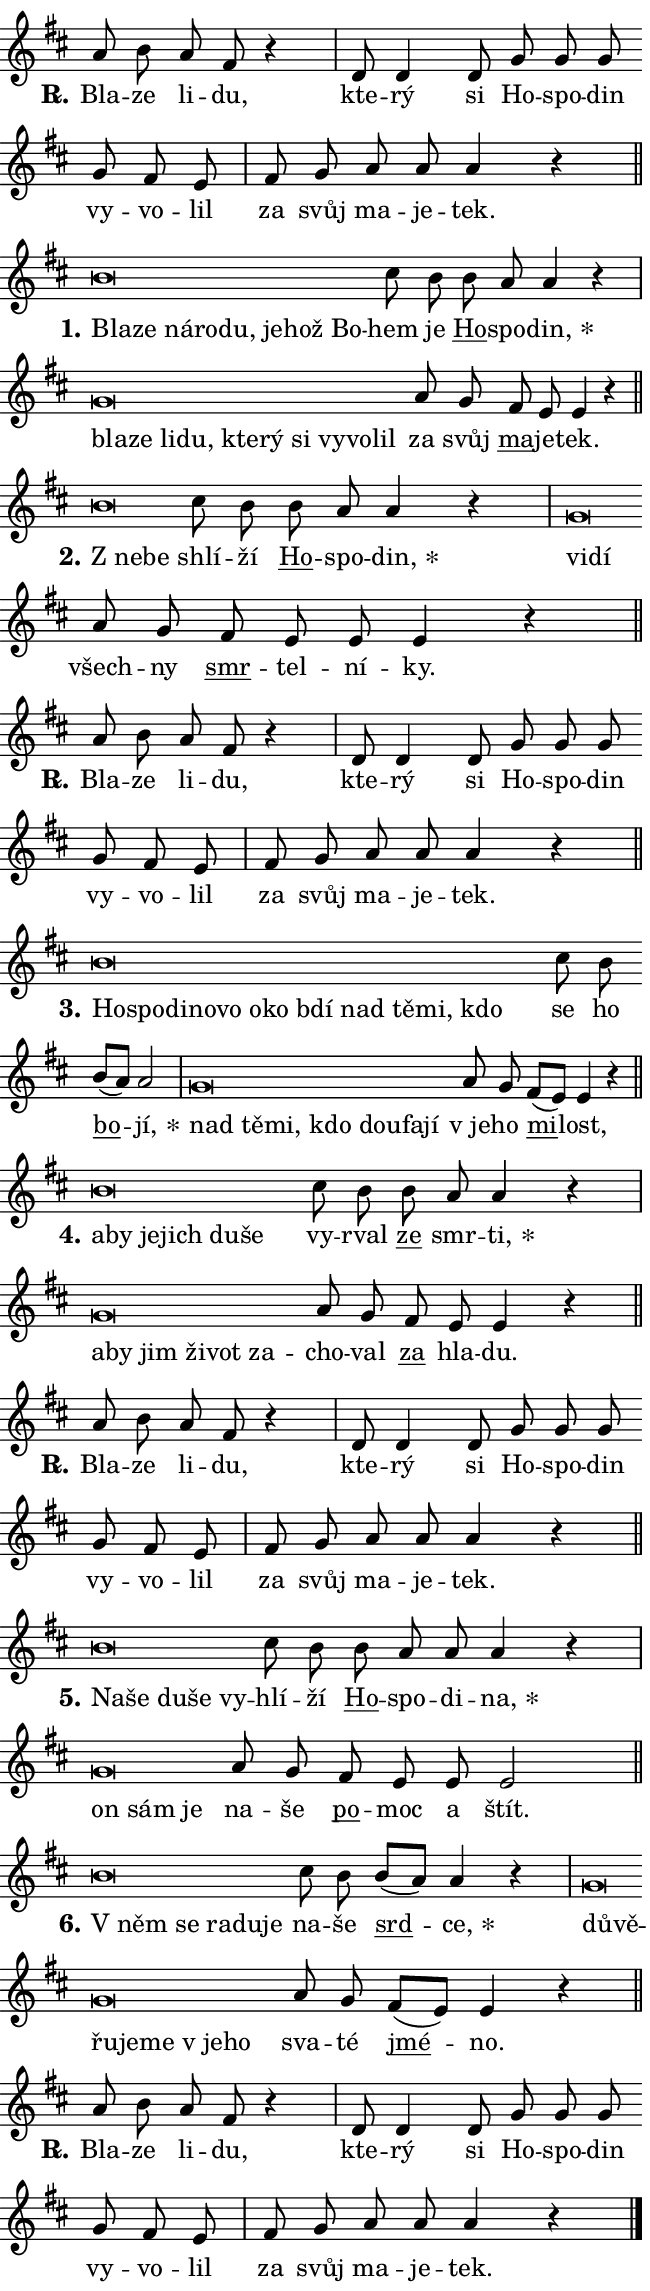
\version "2.24.0"
\header { tagline = "" }
\paper {
  indent = 0\cm
  top-margin = 0\cm
  right-margin = 0.13\cm % to fit lyric hyphens
  bottom-margin = 0\cm
  left-margin = 0\cm
  paper-width = 11\cm
  page-breaking = #ly:one-page-breaking
  system-system-spacing.basic-distance = #11
  score-system-spacing.basic-distance = #11
  ragged-last = ##f
}


%% Author: Thomas Morley
%% https://lists.gnu.org/archive/html/lilypond-user/2020-05/msg00002.html
#(define (line-position grob)
"Returns position of @var[grob} in current system:
   @code{'start}, if at first time-step
   @code{'end}, if at last time-step
   @code{'middle} otherwise
"
  (let* ((col (ly:item-get-column grob))
         (ln (ly:grob-object col 'left-neighbor))
         (rn (ly:grob-object col 'right-neighbor))
         (col-to-check-left (if (ly:grob? ln) ln col))
         (col-to-check-right (if (ly:grob? rn) rn col))
         (break-dir-left
           (and
             (ly:grob-property col-to-check-left 'non-musical #f)
             (ly:item-break-dir col-to-check-left)))
         (break-dir-right
           (and
             (ly:grob-property col-to-check-right 'non-musical #f)
             (ly:item-break-dir col-to-check-right))))
        (cond ((eqv? 1 break-dir-left) 'start)
              ((eqv? -1 break-dir-right) 'end)
              (else 'middle))))

#(define (tranparent-at-line-position vctor)
  (lambda (grob)
  "Relying on @code{line-position} select the relevant enry from @var{vctor}.
Used to determine transparency,"
    (case (line-position grob)
      ((end) (not (vector-ref vctor 0)))
      ((middle) (not (vector-ref vctor 1)))
      ((start) (not (vector-ref vctor 2))))))

noteHeadBreakVisibility =
#(define-music-function (break-visibility)(vector?)
"Makes @code{NoteHead}s transparent relying on @var{break-visibility}"
#{
  \override NoteHead.transparent =
    #(tranparent-at-line-position break-visibility)
#})

#(define delete-ledgers-for-transparent-note-heads
  (lambda (grob)
    "Reads whether a @code{NoteHead} is transparent.
If so this @code{NoteHead} is removed from @code{'note-heads} from
@var{grob}, which is supposed to be @code{LedgerLineSpanner}.
As a result ledgers are not printed for this @code{NoteHead}"
    (let* ((nhds-array (ly:grob-object grob 'note-heads))
           (nhds-list
             (if (ly:grob-array? nhds-array)
                 (ly:grob-array->list nhds-array)
                 '()))
           ;; Relies on the transparent-property being done before
           ;; Staff.LedgerLineSpanner.after-line-breaking is executed.
           ;; This is fragile ...
           (to-keep
             (remove
               (lambda (nhd)
                 (ly:grob-property nhd 'transparent #f))
               nhds-list)))
      ;; TODO find a better method to iterate over grob-arrays, similiar
      ;; to filter/remove etc for lists
      ;; For now rebuilt from scratch
      (set! (ly:grob-object grob 'note-heads)  '())
      (for-each
        (lambda (nhd)
          (ly:pointer-group-interface::add-grob grob 'note-heads nhd))
        to-keep))))

squashNotes = {
  \override NoteHead.X-extent = #'(-0.2 . 0.2)
  \override NoteHead.Y-extent = #'(-0.75 . 0)
  \override NoteHead.stencil =
    #(lambda (grob)
       (let ((pos (ly:grob-property grob 'staff-position)))
         (begin
           (if (< pos -7) (display "ERROR: Lower brevis then expected\n") (display ""))
           (if (<= pos -6) ly:text-interface::print ly:note-head::print))))
}
unSquashNotes = {
  \revert NoteHead.X-extent
  \revert NoteHead.Y-extent
  \revert NoteHead.stencil
}

hideNotes = \noteHeadBreakVisibility #begin-of-line-visible
unHideNotes = \noteHeadBreakVisibility #all-visible

% work-around for resetting accidentals
% https://lilypond.org/doc/v2.23/Documentation/notation/displaying-rhythms#unmetered-music
cadenzaMeasure = {
  \cadenzaOff
  \partial 1024 s1024
  \cadenzaOn
}

#(define-markup-command (accent layout props text) (markup?)
  "Underline accented syllable"
  (interpret-markup layout props
    #{\markup \override #'(offset . 4.3) \underline { #text }#}))

responsum = \markup \concat {
  "R" \hspace #-1.05 \path #0.1 #'((moveto 0 0.07) (lineto 0.9 0.8)) \hspace #0.05 "."
}

spaceSize = #0.6828661417322834 % exact space size for TeX Gyre Schola

\layout {
  \context {
    \Staff
    \remove "Time_signature_engraver"
    \override LedgerLineSpanner.after-line-breaking = #delete-ledgers-for-transparent-note-heads
  }
  \context {
    \Lyrics {
      \override LyricSpace.minimum-distance = \spaceSize
      \override LyricText.font-name = #"TeX Gyre Schola"
      \override LyricText.font-size = 1
      \override StanzaNumber.font-name = #"TeX Gyre Schola Bold"
      \override StanzaNumber.font-size = 1
    }
  }
  \context {
    \Score 
    \override NoteHead.text =
      #(lambda (grob) 
        (let ((pos (ly:grob-property grob 'staff-position)))
          #{\markup {
            \combine
              \halign #-0.55 \raise #(if (= pos -6) 0 0.5) \override #'(thickness . 2) \draw-line #'(3.2 . 0)
              \musicglyph "noteheads.sM1"
          }#}))
  }
}

% magnetic-lyrics.ily
%
%   written by
%     Jean Abou Samra <jean@abou-samra.fr>
%     Werner Lemberg <wl@gnu.org>
%
%   adapted by
%     Jiri Hon <jiri.hon@gmail.com>
%
% Version 2022-Apr-15

% https://www.mail-archive.com/lilypond-user@gnu.org/msg149350.html

#(define (Left_hyphen_pointer_engraver context)
   "Collect syllable-hyphen-syllable occurrences in lyrics and store
them in properties.  This engraver only looks to the left.  For
example, if the lyrics input is @code{foo -- bar}, it does the
following.

@itemize @bullet
@item
Set the @code{text} property of the @code{LyricHyphen} grob between
@q{foo} and @q{bar} to @code{foo}.

@item
Set the @code{left-hyphen} property of the @code{LyricText} grob with
text @q{foo} to the @code{LyricHyphen} grob between @q{foo} and
@q{bar}.
@end itemize

Use this auxiliary engraver in combination with the
@code{lyric-@/text::@/apply-@/magnetic-@/offset!} hook."
   (let ((hyphen #f)
         (text #f))
     (make-engraver
      (acknowledgers
       ((lyric-syllable-interface engraver grob source-engraver)
        (set! text grob)))
      (end-acknowledgers
       ((lyric-hyphen-interface engraver grob source-engraver)
        ;(when (not (grob::has-interface grob 'lyric-space-interface))
          (set! hyphen grob)));)
      ((stop-translation-timestep engraver)
       (when (and text hyphen)
         (ly:grob-set-object! text 'left-hyphen hyphen))
       (set! text #f)
       (set! hyphen #f)))))

#(define (lyric-text::apply-magnetic-offset! grob)
   "If the space between two syllables is less than the value in
property @code{LyricText@/.details@/.squash-threshold}, move the right
syllable to the left so that it gets concatenated with the left
syllable.

Use this function as a hook for
@code{LyricText@/.after-@/line-@/breaking} if the
@code{Left_@/hyphen_@/pointer_@/engraver} is active."
   (let ((hyphen (ly:grob-object grob 'left-hyphen #f)))
     (when hyphen
       (let ((left-text (ly:spanner-bound hyphen LEFT)))
         (when (grob::has-interface left-text 'lyric-syllable-interface)
           (let* ((common (ly:grob-common-refpoint grob left-text X))
                  (this-x-ext (ly:grob-extent grob common X))
                  (left-x-ext
                   (begin
                     ;; Trigger magnetism for left-text.
                     (ly:grob-property left-text 'after-line-breaking)
                     (ly:grob-extent left-text common X)))
                  ;; `delta` is the gap width between two syllables.
                  (delta (- (interval-start this-x-ext)
                            (interval-end left-x-ext)))
                  (details (ly:grob-property grob 'details))
                  (threshold (assoc-get 'squash-threshold details 0.2)))
             (when (< delta threshold)
               (let* (;; We have to manipulate the input text so that
                      ;; ligatures crossing syllable boundaries are not
                      ;; disabled.  For languages based on the Latin
                      ;; script this is essentially a beautification.
                      ;; However, for non-Western scripts it can be a
                      ;; necessity.
                      (lt (ly:grob-property left-text 'text))
                      (rt (ly:grob-property grob 'text))
                      (is-space (grob::has-interface hyphen 'lyric-space-interface))
                      (space (if is-space " " ""))
                      (extra-delta (if is-space spaceSize 0))
                      ;; Append new syllable.
                      (ltrt-space (if (and (string? lt) (string? rt))
                                (string-append lt space rt)
                                (make-concat-markup (list lt space rt))))
                      ;; Right-align `ltrt` to the right side.
                      (ltrt-space-markup (grob-interpret-markup
                               grob
                               (make-translate-markup
                                (cons (interval-length this-x-ext) 0)
                                (make-right-align-markup ltrt-space)))))
                 (begin
                   ;; Don't print `left-text`.
                   (ly:grob-set-property! left-text 'stencil #f)
                   ;; Set text and stencil (which holds all collected
                   ;; syllables so far) and shift it to the left.
                   (ly:grob-set-property! grob 'text ltrt-space)
                   (ly:grob-set-property! grob 'stencil ltrt-space-markup)
                   (ly:grob-translate-axis! grob (- (- delta extra-delta)) X))))))))))


#(define (lyric-hyphen::displace-bounds-first grob)
   ;; Make very sure this callback isn't triggered too early.
   (let ((left (ly:spanner-bound grob LEFT))
         (right (ly:spanner-bound grob RIGHT)))
     (ly:grob-property left 'after-line-breaking)
     (ly:grob-property right 'after-line-breaking)
     (ly:lyric-hyphen::print grob)))

squashThreshold = #0.4

\layout {
  \context {
    \Lyrics
    \consists #Left_hyphen_pointer_engraver
    \override LyricText.after-line-breaking =
      #lyric-text::apply-magnetic-offset!
    \override LyricHyphen.stencil = #lyric-hyphen::displace-bounds-first
    \override LyricText.details.squash-threshold = \squashThreshold
    \override LyricHyphen.minimum-distance = 0
    \override LyricHyphen.minimum-length = \squashThreshold
  }
}

squashText = \override LyricText.details.squash-threshold = 9999
unSquashText = \override LyricText.details.squash-threshold = \squashThreshold

leftText = \override LyricText.self-alignment-X = #LEFT
unLeftText = \revert LyricText.self-alignment-X

starOffset = #(lambda (grob) 
                (let ((x_offset (ly:self-alignment-interface::aligned-on-x-parent grob)))
                  (if (= x_offset 0) 0 (+ x_offset 1.2))))

star = #(define-music-function (syllable)(string?)
"Append star separator at the end of a syllable"
#{
  \once \override LyricText.X-offset = #starOffset
  \lyricmode { \markup {
    #syllable
    \override #'((font-name . "TeX Gyre Schola Bold")) \hspace #0.2 \lower #0.65 \larger "*"
  } }
#})

starAccent = #(define-music-function (syllable)(string?)
"Append star separator at the end of a syllable and make accent"
#{
  \once \override LyricText.X-offset = #starOffset
  \lyricmode { \markup {
    \accent #syllable
    \override #'((font-name . "TeX Gyre Schola Bold")) \hspace #0.2 \lower #0.65 \larger "*"
  } }
#})

breath = #(define-music-function (syllable)(string?)
"Append breathing indicator at the end of a syllable"
#{
  \lyricmode { \markup { #syllable "+" } }
#})

optionalBreath = #(define-music-function (syllable)(string?)
"Append optional breathing indicator at the end of a syllable"
#{
  \lyricmode { \markup { #syllable "(+)" } }
#})


\score {
    <<
        \new Voice = "melody" { \cadenzaOn \key d \major \relative { a'8 b a fis r4 \cadenzaMeasure \bar "|" d8 d4 d8 \bar "" g g g \bar "" g fis e \cadenzaMeasure \bar "|" fis g a a a4 r \cadenzaMeasure \bar "||" \break } }
        \new Lyrics \lyricsto "melody" { \lyricmode { \set stanza = \responsum
Bla -- ze li -- du, kte -- rý si Ho -- spo -- din vy -- vo -- lil za svůj ma -- je -- tek. } }
    >>
    \layout {}
}

\score {
    <<
        \new Voice = "melody" { \cadenzaOn \key d \major \relative { \squashNotes b'\breve*1/16 \hideNotes \breve*1/16 \bar "" \breve*1/16 \bar "" \breve*1/16 \bar "" \breve*1/16 \bar "" \breve*1/16 \bar "" \breve*1/16 \breve*1/16 \bar "" \unHideNotes \unSquashNotes cis8 b \bar "" b a a4 r \cadenzaMeasure \bar "|" \squashNotes g\breve*1/16 \hideNotes \breve*1/16 \bar "" \breve*1/16 \bar "" \breve*1/16 \bar "" \breve*1/16 \bar "" \breve*1/16 \bar "" \breve*1/16 \bar "" \breve*1/16 \bar "" \breve*1/16 \breve*1/16 \bar "" \unHideNotes \unSquashNotes a8 g \bar "" fis e e4 r \cadenzaMeasure \bar "||" \break } }
        \new Lyrics \lyricsto "melody" { \lyricmode { \set stanza = "1."
\leftText Bla -- \squashText ze ná -- ro -- du, je -- hož Bo -- \unLeftText \unSquashText hem je \markup \accent Ho -- spo -- \star din, \leftText bla -- \squashText ze li -- du, kte -- rý si vy -- vo -- lil \unLeftText \unSquashText za svůj \markup \accent ma -- je -- tek. } }
    >>
    \layout {}
}

\score {
    <<
        \new Voice = "melody" { \cadenzaOn \key d \major \relative { \squashNotes b'\breve*1/16 \hideNotes \breve*1/16 \bar "" \unHideNotes \unSquashNotes cis8 b \bar "" b a a4 r \cadenzaMeasure \bar "|" \squashNotes g\breve*1/16 \hideNotes \breve*1/16 \bar "" \unHideNotes \unSquashNotes a8 g \bar "" fis e e e4 r \cadenzaMeasure \bar "||" \break } }
        \new Lyrics \lyricsto "melody" { \lyricmode { \set stanza = "2."
\leftText "Z ne" -- \squashText be \unLeftText \unSquashText shlí -- ží \markup \accent Ho -- spo -- \star din, \leftText vi -- \squashText dí \unLeftText \unSquashText všech -- ny \markup \accent smr -- tel -- ní -- ky. } }
    >>
    \layout {}
}

\score {
    <<
        \new Voice = "melody" { \cadenzaOn \key d \major \relative { a'8 b a fis r4 \cadenzaMeasure \bar "|" d8 d4 d8 \bar "" g g g \bar "" g fis e \cadenzaMeasure \bar "|" fis g a a a4 r \cadenzaMeasure \bar "||" \break } }
        \new Lyrics \lyricsto "melody" { \lyricmode { \set stanza = \responsum
Bla -- ze li -- du, kte -- rý si Ho -- spo -- din vy -- vo -- lil za svůj ma -- je -- tek. } }
    >>
    \layout {}
}

\score {
    <<
        \new Voice = "melody" { \cadenzaOn \key d \major \relative { \squashNotes b'\breve*1/16 \hideNotes \breve*1/16 \bar "" \breve*1/16 \bar "" \breve*1/16 \bar "" \breve*1/16 \bar "" \breve*1/16 \bar "" \breve*1/16 \bar "" \breve*1/16 \bar "" \breve*1/16 \bar "" \breve*1/16 \bar "" \breve*1/16 \breve*1/16 \bar "" \unHideNotes \unSquashNotes cis8 b \bar "" b[( a)] a2 \cadenzaMeasure \bar "|" \squashNotes g\breve*1/16 \hideNotes \breve*1/16 \bar "" \breve*1/16 \bar "" \breve*1/16 \bar "" \breve*1/16 \bar "" \breve*1/16 \breve*1/16 \bar "" \unHideNotes \unSquashNotes a8 g \bar "" fis[( e)] e4 r \cadenzaMeasure \bar "||" \break } }
        \new Lyrics \lyricsto "melody" { \lyricmode { \set stanza = "3."
\leftText Ho -- \squashText spo -- di -- no -- vo o -- ko bdí nad tě -- mi, kdo \unLeftText \unSquashText se ho \markup \accent bo -- \star jí, \leftText nad \squashText tě -- mi, kdo dou -- fa -- jí \unLeftText \unSquashText "v je" -- ho \markup \accent mi -- lost, } }
    >>
    \layout {}
}

\score {
    <<
        \new Voice = "melody" { \cadenzaOn \key d \major \relative { \squashNotes b'\breve*1/16 \hideNotes \breve*1/16 \bar "" \breve*1/16 \bar "" \breve*1/16 \bar "" \breve*1/16 \breve*1/16 \bar "" \unHideNotes \unSquashNotes cis8 b \bar "" b a a4 r \cadenzaMeasure \bar "|" \squashNotes g\breve*1/16 \hideNotes \breve*1/16 \bar "" \breve*1/16 \bar "" \breve*1/16 \bar "" \breve*1/16 \breve*1/16 \bar "" \unHideNotes \unSquashNotes a8 g \bar "" fis e e4 r \cadenzaMeasure \bar "||" \break } }
        \new Lyrics \lyricsto "melody" { \lyricmode { \set stanza = "4."
\leftText a -- \squashText by je -- jich du -- še \unLeftText \unSquashText vy -- rval \markup \accent ze smr -- \star ti, \leftText a -- \squashText by jim ži -- vot za -- \unLeftText \unSquashText cho -- val \markup \accent za hla -- du. } }
    >>
    \layout {}
}

\score {
    <<
        \new Voice = "melody" { \cadenzaOn \key d \major \relative { a'8 b a fis r4 \cadenzaMeasure \bar "|" d8 d4 d8 \bar "" g g g \bar "" g fis e \cadenzaMeasure \bar "|" fis g a a a4 r \cadenzaMeasure \bar "||" \break } }
        \new Lyrics \lyricsto "melody" { \lyricmode { \set stanza = \responsum
Bla -- ze li -- du, kte -- rý si Ho -- spo -- din vy -- vo -- lil za svůj ma -- je -- tek. } }
    >>
    \layout {}
}

\score {
    <<
        \new Voice = "melody" { \cadenzaOn \key d \major \relative { \squashNotes b'\breve*1/16 \hideNotes \breve*1/16 \bar "" \breve*1/16 \bar "" \breve*1/16 \breve*1/16 \bar "" \unHideNotes \unSquashNotes cis8 b \bar "" b a a a4 r \cadenzaMeasure \bar "|" \squashNotes g\breve*1/16 \hideNotes \breve*1/16 \breve*1/16 \bar "" \unHideNotes \unSquashNotes a8 g \bar "" fis e e e2 \cadenzaMeasure \bar "||" \break } }
        \new Lyrics \lyricsto "melody" { \lyricmode { \set stanza = "5."
\leftText Na -- \squashText še du -- še vy -- \unLeftText \unSquashText hlí -- ží \markup \accent Ho -- spo -- di -- \star na, \leftText on \squashText sám je \unLeftText \unSquashText na -- še \markup \accent po -- moc a štít. } }
    >>
    \layout {}
}

\score {
    <<
        \new Voice = "melody" { \cadenzaOn \key d \major \relative { \squashNotes b'\breve*1/16 \hideNotes \breve*1/16 \bar "" \breve*1/16 \bar "" \breve*1/16 \breve*1/16 \bar "" \unHideNotes \unSquashNotes cis8 b \bar "" b[( a)] a4 r \cadenzaMeasure \bar "|" \squashNotes g\breve*1/16 \hideNotes \breve*1/16 \bar "" \breve*1/16 \bar "" \breve*1/16 \bar "" \breve*1/16 \bar "" \breve*1/16 \breve*1/16 \bar "" \unHideNotes \unSquashNotes a8 g \bar "" fis[( e)] e4 r \cadenzaMeasure \bar "||" \break } }
        \new Lyrics \lyricsto "melody" { \lyricmode { \set stanza = "6."
\leftText "V něm" \squashText se ra -- du -- je \unLeftText \unSquashText na -- še \markup \accent srd -- \star ce, \leftText dů -- \squashText vě -- řu -- je -- me "v je" -- ho \unLeftText \unSquashText sva -- té \markup \accent jmé -- no. } }
    >>
    \layout {}
}

\score {
    <<
        \new Voice = "melody" { \cadenzaOn \key d \major \relative { a'8 b a fis r4 \cadenzaMeasure \bar "|" d8 d4 d8 \bar "" g g g \bar "" g fis e \cadenzaMeasure \bar "|" fis g a a a4 r \cadenzaMeasure \bar "||" \break } \bar "|." }
        \new Lyrics \lyricsto "melody" { \lyricmode { \set stanza = \responsum
Bla -- ze li -- du, kte -- rý si Ho -- spo -- din vy -- vo -- lil za svůj ma -- je -- tek. } }
    >>
    \layout {}
}
